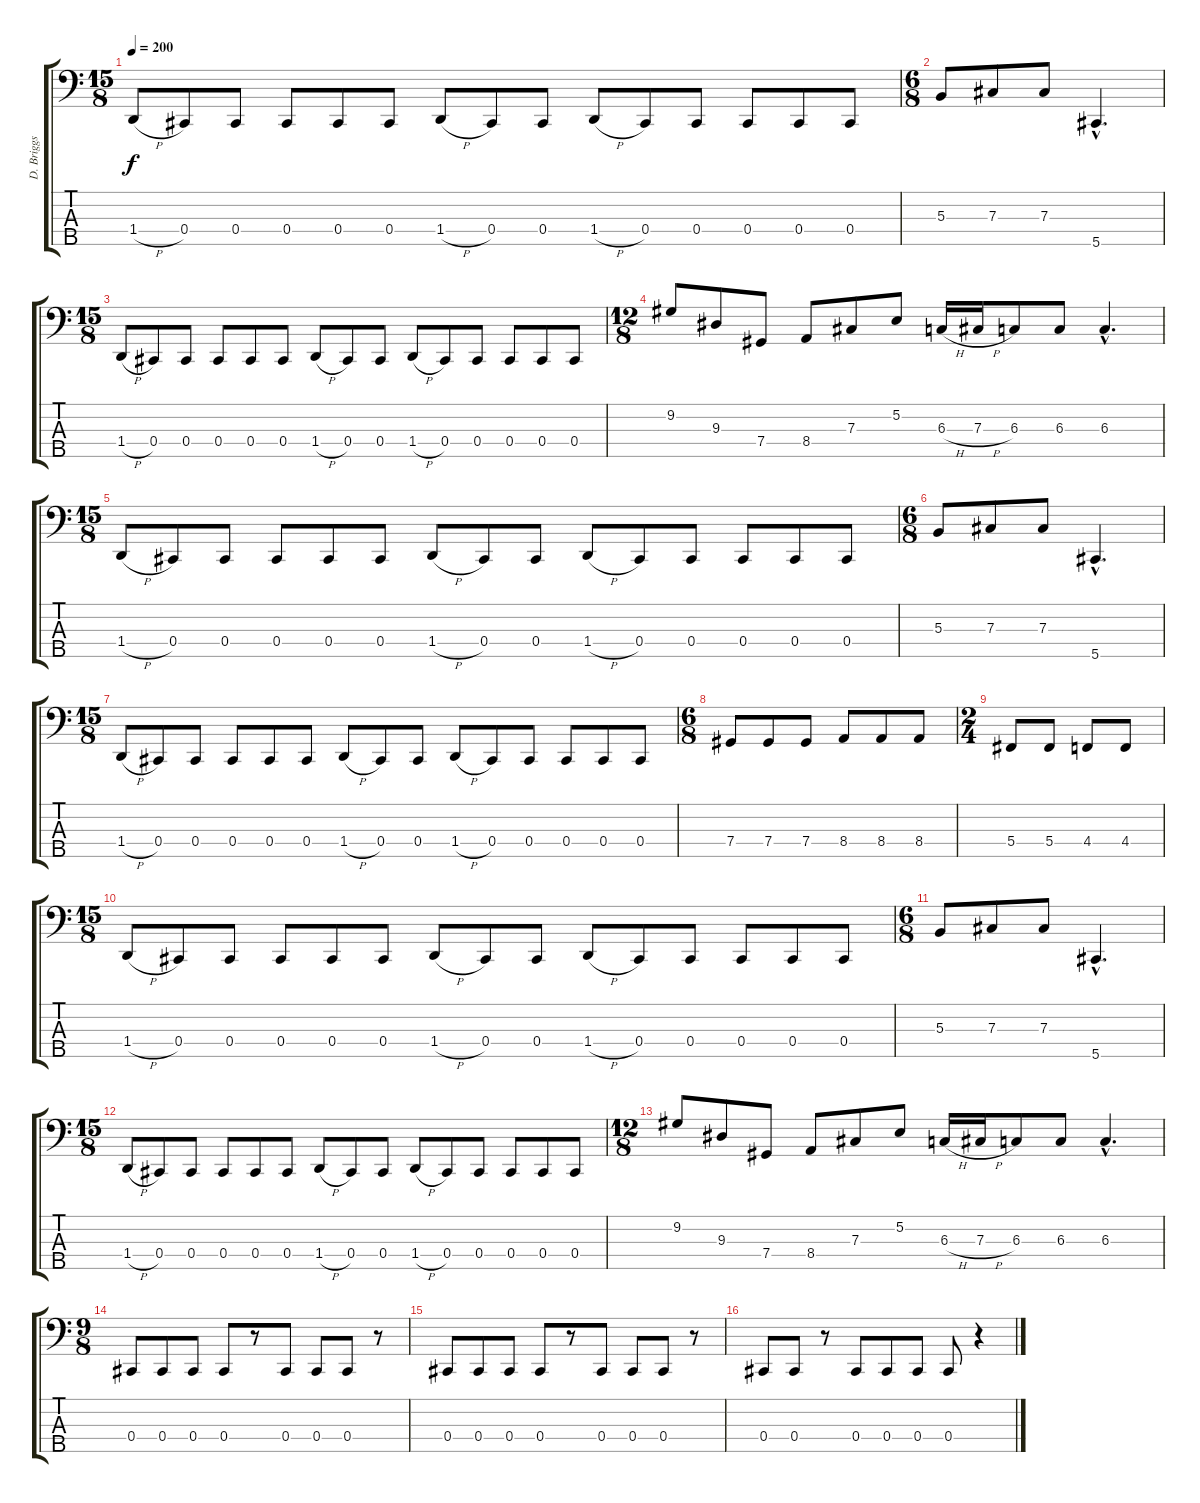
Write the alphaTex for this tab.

\track ("D. Briggs Bass" "D. Briggs ") {instrument electricbassfinger}
\staff {score tabs}
\tuning (E2 B1 Gb1 Db1 Ab0) {hide}
\ts (15 8)
\tempo 200
\clef f4
\ks c
1.4{h}.8{dy f} 0.4.8 0.4.8 0.4.8 0.4.8 0.4.8 1.4{h}.8 0.4.8 0.4.8 1.4{h}.8 0.4.8 0.4.8 0.4.8 0.4.8 0.4.8 |
\ts (6 8)
5.3.8 7.3.8 7.3.8 5.5{hac}.4{d} |
\ts (15 8)
1.4{h}.8 0.4.8 0.4.8 0.4.8 0.4.8 0.4.8 1.4{h}.8 0.4.8 0.4.8 1.4{h}.8 0.4.8 0.4.8 0.4.8 0.4.8 0.4.8 |
\ts (12 8)
9.2.8 9.3.8 7.4.8 8.4.8 7.3.8 5.2.8 6.3{h}.16 7.3{h}.16 6.3.8 6.3.8 6.3{hac}.4{d} |
\ts (15 8)
1.4{h}.8 0.4.8 0.4.8 0.4.8 0.4.8 0.4.8 1.4{h}.8 0.4.8 0.4.8 1.4{h}.8 0.4.8 0.4.8 0.4.8 0.4.8 0.4.8 |
\ts (6 8)
5.3.8 7.3.8 7.3.8 5.5{hac}.4{d} |
\ts (15 8)
1.4{h}.8 0.4.8 0.4.8 0.4.8 0.4.8 0.4.8 1.4{h}.8 0.4.8 0.4.8 1.4{h}.8 0.4.8 0.4.8 0.4.8 0.4.8 0.4.8 |
\ts (6 8)
7.4.8 7.4.8 7.4.8 8.4.8 8.4.8 8.4.8 |
\ts (2 4)
5.4.8 5.4.8 4.4.8 4.4.8 |
\ts (15 8)
1.4{h}.8 0.4.8 0.4.8 0.4.8 0.4.8 0.4.8 1.4{h}.8 0.4.8 0.4.8 1.4{h}.8 0.4.8 0.4.8 0.4.8 0.4.8 0.4.8 |
\ts (6 8)
5.3.8 7.3.8 7.3.8 5.5{hac}.4{d} |
\ts (15 8)
1.4{h}.8 0.4.8 0.4.8 0.4.8 0.4.8 0.4.8 1.4{h}.8 0.4.8 0.4.8 1.4{h}.8 0.4.8 0.4.8 0.4.8 0.4.8 0.4.8 |
\ts (12 8)
9.2.8 9.3.8 7.4.8 8.4.8 7.3.8 5.2.8 6.3{h}.16 7.3{h}.16 6.3.8 6.3.8 6.3{hac}.4{d} |
\ts (9 8)
0.4.8 0.4.8 0.4.8 0.4.8 r.8 0.4.8 0.4.8 0.4.8 r.8 |
0.4.8 0.4.8 0.4.8 0.4.8 r.8 0.4.8 0.4.8 0.4.8 r.8 |
0.4.8 0.4.8 r.8 0.4.8 0.4.8 0.4.8 0.4.8 r.4
